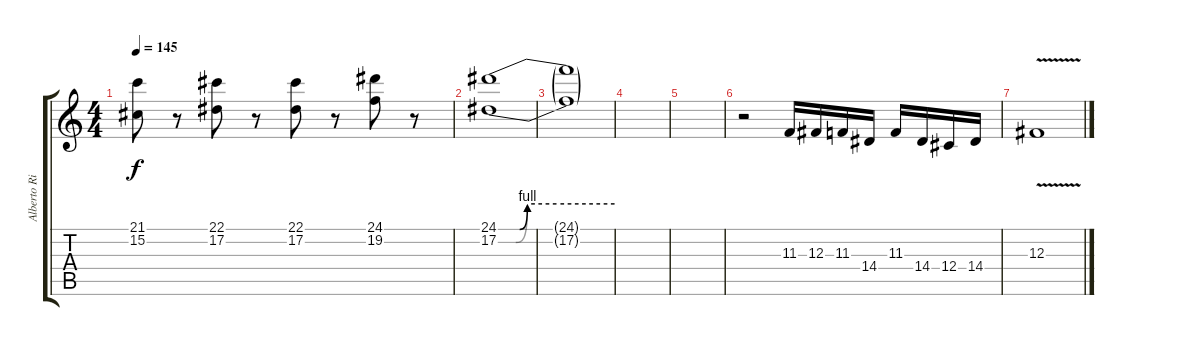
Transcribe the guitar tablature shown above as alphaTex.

\track ("Alberto Rionda (I)" "Alberto Ri") {instrument pizzicatostrings}
\staff {score tabs}
\tuning (Eb4 Bb3 Gb3 Db3 Ab2 Eb2) {hide}
\ts (4 4)
\tempo 145
\clef g2
\ks c
(21.1 15.2).8{dy f} r.8 (22.1 17.2).8 r.8 (22.1 17.2).8 r.8 (24.1 19.2).8 r.8 |
(24.1{be (custom 0 0 11 0 15 4 30 4 60 4)} 17.2{be (custom 0 0 9 0 15 4 30 4 60 4)}).1 |
(24.1{t} 17.2{t}).1 |
|
|
r.2 11.3.16 12.3.16 11.3.16 14.4.16 11.3.16 14.4.16 12.4.16 14.4.16 |
12.3{v}.1
